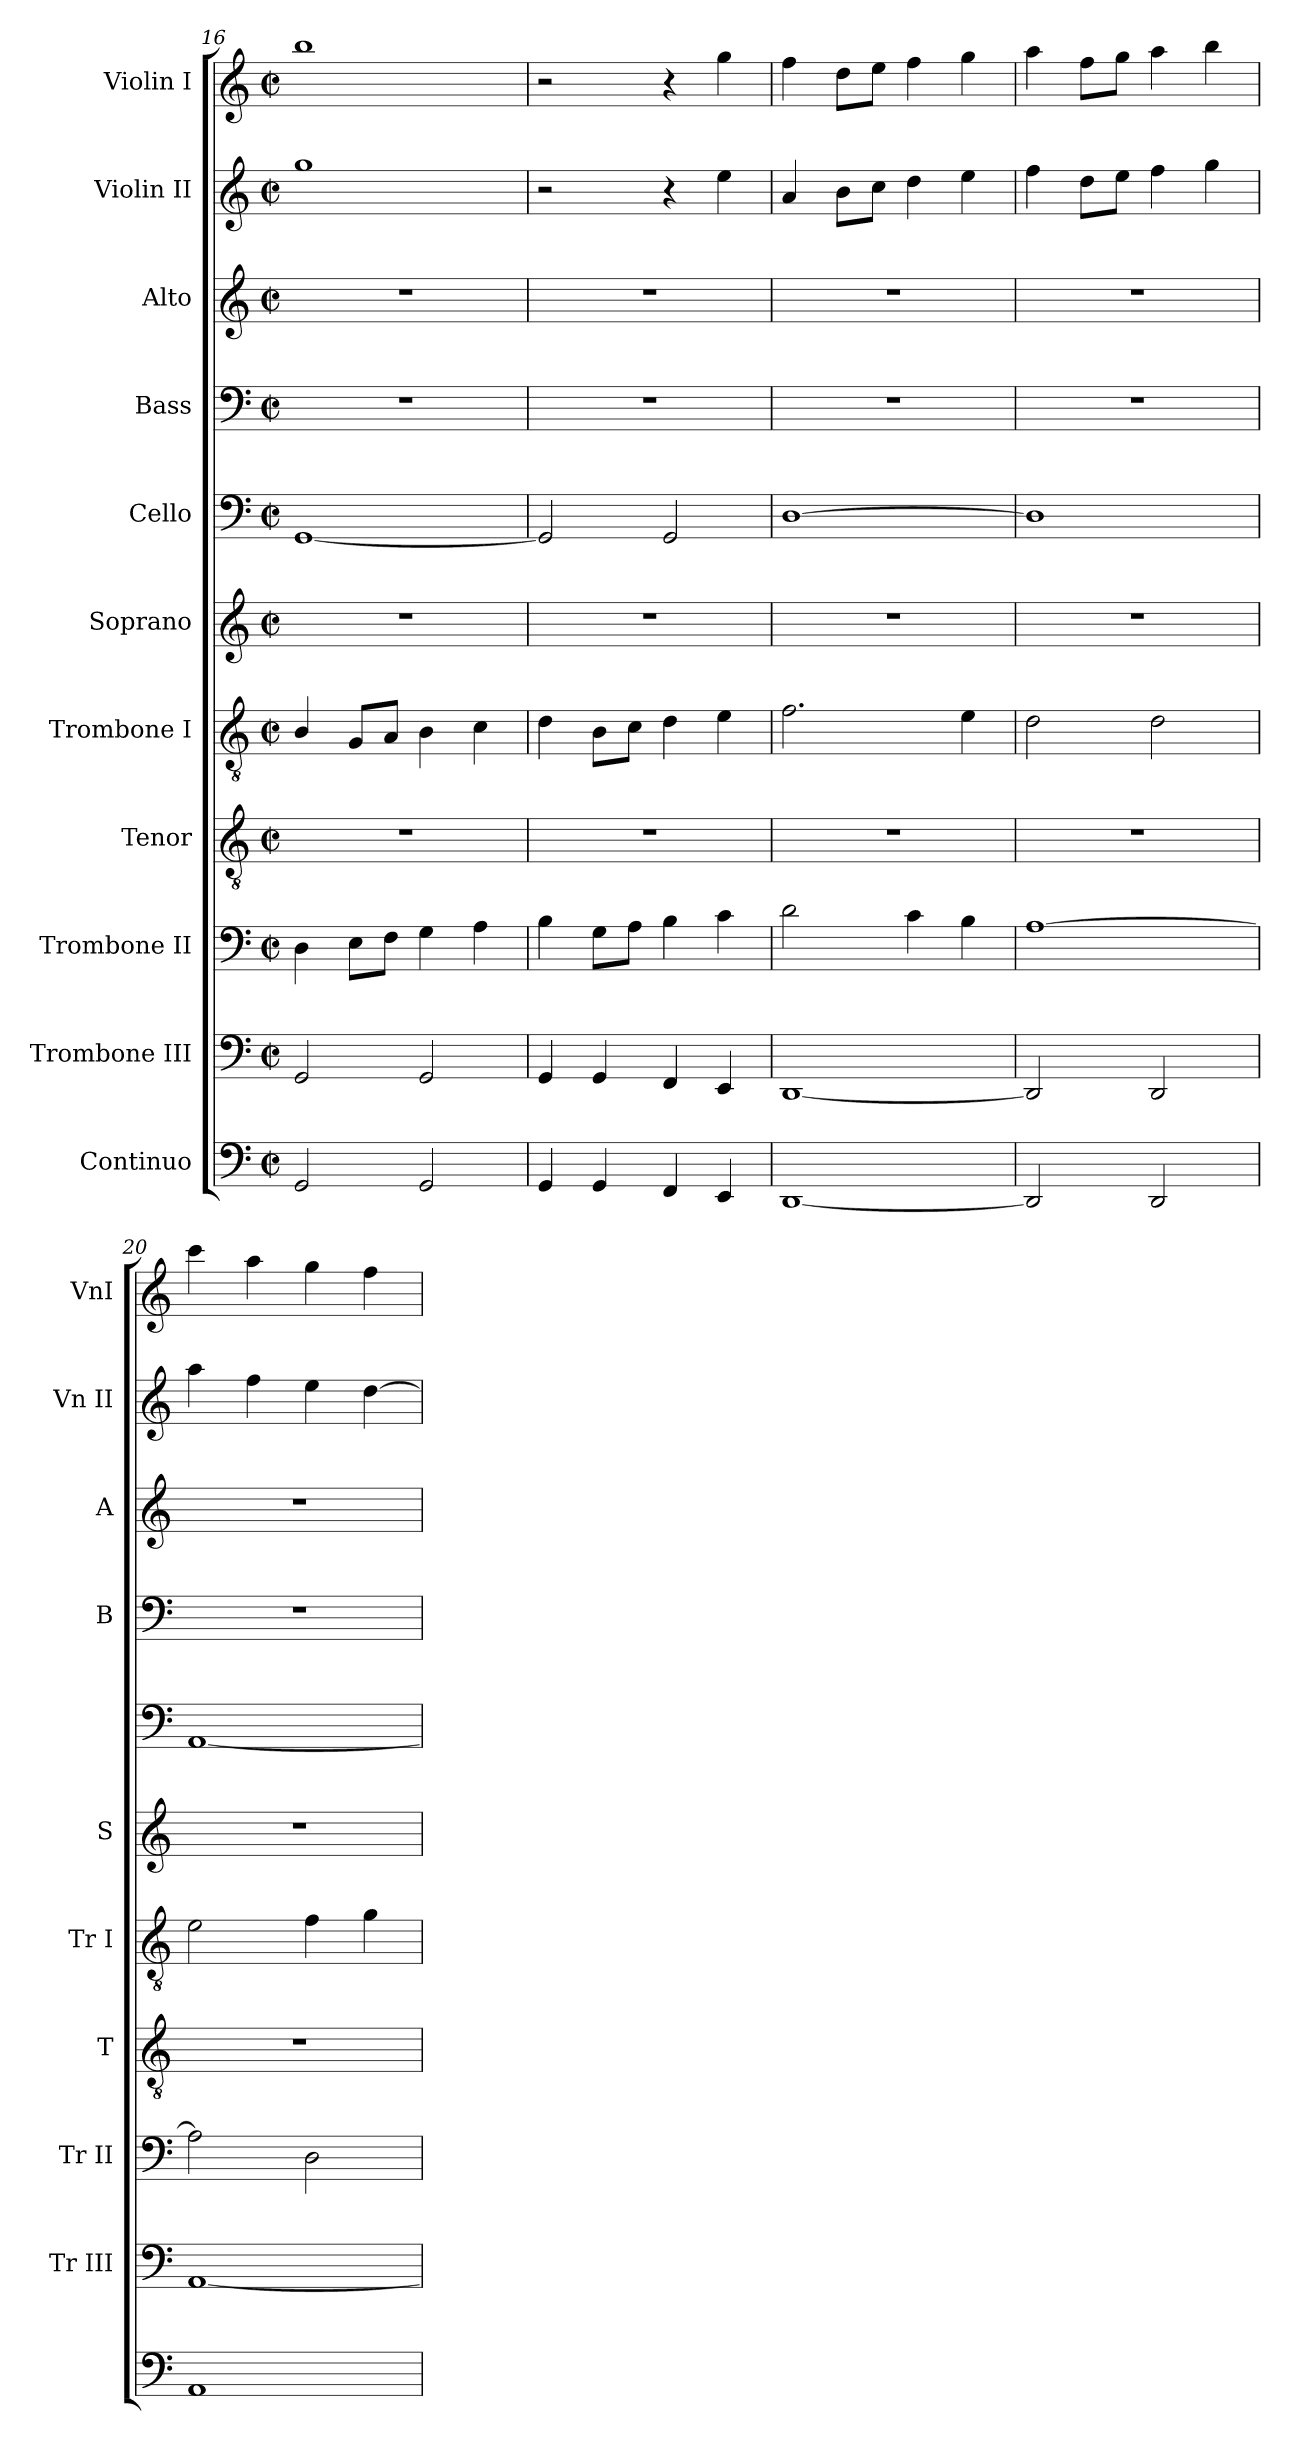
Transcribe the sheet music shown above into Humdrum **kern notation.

**kern	**kern	**kern	**kern	**kern	**kern	**kern	**kern	**kern	**kern	**kern
*part11	*part10	*part9	*part8	*part7	*part6	*part5	*part4	*part3	*part2	*part1
*staff11	*staff10	*staff9	*staff8	*staff7	*staff6	*staff5	*staff4	*staff3	*staff2	*staff1
*I"Continuo	*I"Trombone III	*I"Trombone II	*I"Tenor	*I"Trombone I	*I"Soprano	*I"Cello	*I"Bass	*I"Alto	*I"Violin II	*I"Violin I
*	*I'Tr III	*I'Tr II	*I'T	*I'Tr I	*I'S	*	*I'B	*I'A	*I'Vn II	*I'VnI
*clefF4	*clefF4	*clefF4	*clefGv2	*clefGv2	*clefG2	*clefF4	*clefF4	*clefG2	*clefG2	*clefG2
*k[]	*k[]	*k[]	*k[]	*k[]	*k[]	*k[]	*k[]	*k[]	*k[]	*k[]
*C:	*C:	*C:	*C:	*C:	*C:	*C:	*C:	*C:	*C:	*C:
*M2/2	*M2/2	*M2/2	*M2/2	*M2/2	*M2/2	*M2/2	*M2/2	*M2/2	*M2/2	*M2/2
*met(c|)	*met(c|)	*met(c|)	*met(c|)	*met(c|)	*met(c|)	*met(c|)	*met(c|)	*met(c|)	*met(c|)	*met(c|)
=16	=16	=16	=16	=16	=16	=16	=16	=16	=16	=16
2GG	2GG	4D	1r	4B/	1r	[1GG	1r	1r	1gg	1bb
.	.	8EL	.	8GL	.	.	.	.	.	.
.	.	8FJ	.	8AJ	.	.	.	.	.	.
2GG	2GG	4G	.	4B	.	.	.	.	.	.
.	.	4A	.	4c	.	.	.	.	.	.
=17	=17	=17	=17	=17	=17	=17	=17	=17	=17	=17
4GG	4GG	4B	1r	4d	1r	2GG]	1r	1r	2r	2r
4GG	4GG	8GL	.	8BL	.	.	.	.	.	.
.	.	8AJ	.	8cJ	.	.	.	.	.	.
4FF	4FF	4B	.	4d	.	2GG	.	.	4r	4r
4EE	4EE	4c	.	4e	.	.	.	.	4ee	4gg
=18	=18	=18	=18	=18	=18	=18	=18	=18	=18	=18
[1DD	[1DD	2d	1r	2.f	1r	[1D	1r	1r	4a	4ff
.	.	.	.	.	.	.	.	.	8bL	8ddL
.	.	.	.	.	.	.	.	.	8ccJ	8eeJ
.	.	4c	.	.	.	.	.	.	4dd	4ff
.	.	4B	.	4e	.	.	.	.	4ee	4gg
=19	=19	=19	=19	=19	=19	=19	=19	=19	=19	=19
2DD]	2DD]	[1A	1r	2d	1r	1D]	1r	1r	4ff	4aa
.	.	.	.	.	.	.	.	.	8ddL	8ffL
.	.	.	.	.	.	.	.	.	8eeJ	8ggJ
2DD	2DD	.	.	2d	.	.	.	.	4ff	4aa
.	.	.	.	.	.	.	.	.	4gg	4bb
=20	=20	=20	=20	=20	=20	=20	=20	=20	=20	=20
1AA	[1AA	2A]	1r	2e	1r	[1AA	1r	1r	4aa	4ccc
.	.	.	.	.	.	.	.	.	4ff	4aa
.	.	2D	.	4f	.	.	.	.	4ee	4gg
.	.	.	.	4g	.	.	.	.	[4dd	4ff
=	=	=	=	=	=	=	=	=	=	=
*-	*-	*-	*-	*-	*-	*-	*-	*-	*-	*-
